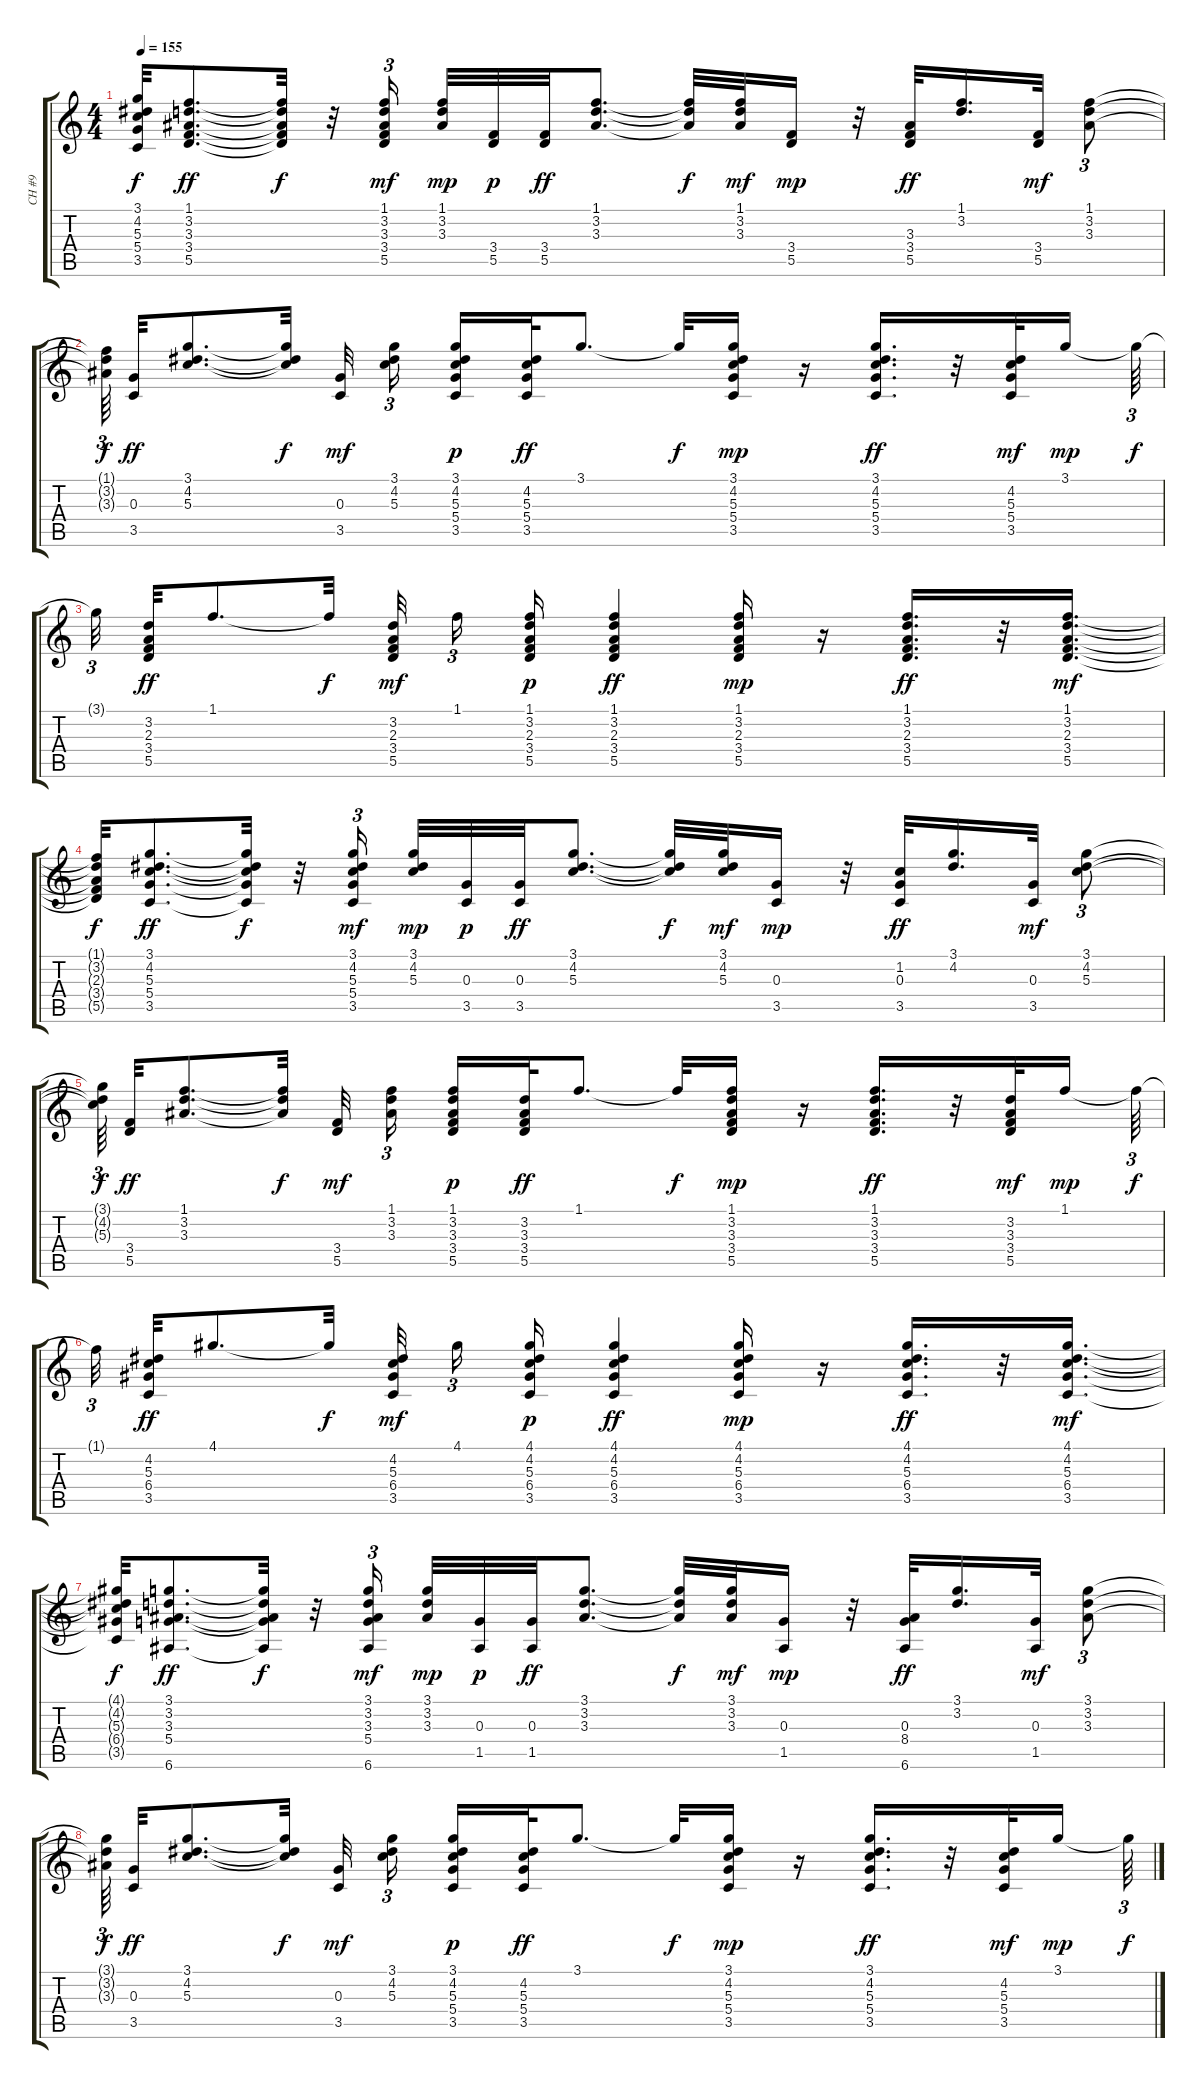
\track ("CH #9" "CH #9") {instrument acousticguitarsteel}
\staff {score tabs}
\tuning (E4 B3 G3 D3 A2 E2) {hide}
\ts (4 4)
\tempo 155
\clef g2
\ks c
(3.1{t} 4.2{t} 5.3{t} 5.4{t} 3.5{t}).32{dy f} (1.1 3.2 3.3 3.4 5.5).8{d dy ff} (1.1{t} 3.2{t} 3.3{t} 3.4{t} 5.5{t}).32{dy f} r.32 (1.1 3.2 3.3 3.4 5.5).16{tu (3 2) dy mf beam splitsecondary} (1.1 3.2 3.3).32{dy mp} (3.4 5.5).32{dy p} (3.4 5.5).32{dy ff} (1.1 3.2 3.3).8{d} (1.1{t} 3.2{t} 3.3{t}).32{dy f} (1.1 3.2 3.3).32{dy mf} (3.4 5.5).16{dy mp} r.32 (3.3 3.4 5.5).32{dy ff} (1.1 3.2).16{d} (3.4 5.5).32{dy mf} (1.1 3.2 3.3).8{tu (3 2)} |
(1.1{t} 3.2{t} 3.3{t}).64{tu (3 2) dy f beam splitsecondary} (0.3 3.5).32{dy ff} (3.1 4.2 5.3).8{d} (3.1{t} 4.2{t} 5.3{t}).32{dy f} (0.3 3.5).32{dy mf beam splitsecondary} (3.1 4.2 5.3).16{tu (3 2) beam splitsecondary} (3.1 4.2 5.3 5.4 3.5).16{dy p} (4.2 5.3 5.4 3.5).32{dy ff} 3.1.8{d} 3.1{t}.32{dy f} (3.1 4.2 5.3 5.4 3.5).16{dy mp} r.16 (3.1 4.2 5.3 5.4 3.5).16{d dy ff} r.32 (4.2 5.3 5.4 3.5).32{dy mf} 3.1.16{dy mp beam splitsecondary} 3.1{t}.64{tu (3 2) dy f} |
3.1{t}.32{tu (3 2) beam splitsecondary} (3.2 2.3 3.4 5.5).32{dy ff} 1.1.8{d} 1.1{t}.32{dy f} (3.2 2.3 3.4 5.5).32{dy mf beam splitsecondary} 1.1.16{tu (3 2)} (1.1 3.2 2.3 3.4 5.5).16{dy p} (1.1 3.2 2.3 3.4 5.5).4{dy ff} (1.1 3.2 2.3 3.4 5.5).16{dy mp} r.16 (1.1 3.2 2.3 3.4 5.5).16{d dy ff} r.32 (1.1 3.2 2.3 3.4 5.5).16{d dy mf} |
(1.1{t} 3.2{t} 2.3{t} 3.4{t} 5.5{t}).32{dy f} (3.1 4.2 5.3 5.4 3.5).8{d dy ff} (3.1{t} 4.2{t} 5.3{t} 5.4{t} 3.5{t}).32{dy f} r.32 (3.1 4.2 5.3 5.4 3.5).16{tu (3 2) dy mf beam splitsecondary} (3.1 4.2 5.3).32{dy mp} (0.3 3.5).32{dy p} (0.3 3.5).32{dy ff} (3.1 4.2 5.3).8{d} (3.1{t} 4.2{t} 5.3{t}).32{dy f} (3.1 4.2 5.3).32{dy mf} (0.3 3.5).16{dy mp} r.32 (1.2 0.3 3.5).32{dy ff} (3.1 4.2).16{d} (0.3 3.5).32{dy mf} (3.1 4.2 5.3).8{tu (3 2)} |
(3.1{t} 4.2{t} 5.3{t}).64{tu (3 2) dy f beam splitsecondary} (3.4 5.5).32{dy ff} (1.1 3.2 3.3).8{d} (1.1{t} 3.2{t} 3.3{t}).32{dy f} (3.4 5.5).32{dy mf beam splitsecondary} (1.1 3.2 3.3).16{tu (3 2) beam splitsecondary} (1.1 3.2 3.3 3.4 5.5).16{dy p} (3.2 3.3 3.4 5.5).32{dy ff} 1.1.8{d} 1.1{t}.32{dy f} (1.1 3.2 3.3 3.4 5.5).16{dy mp} r.16 (1.1 3.2 3.3 3.4 5.5).16{d dy ff} r.32 (3.2 3.3 3.4 5.5).32{dy mf} 1.1.16{dy mp beam splitsecondary} 1.1{t}.64{tu (3 2) dy f} |
1.1{t}.32{tu (3 2) beam splitsecondary} (4.2 5.3 6.4 3.5).32{dy ff} 4.1.8{d} 4.1{t}.32{dy f} (4.2 5.3 6.4 3.5).32{dy mf beam splitsecondary} 4.1.16{tu (3 2)} (4.1 4.2 5.3 6.4 3.5).16{dy p} (4.1 4.2 5.3 6.4 3.5).4{dy ff} (4.1 4.2 5.3 6.4 3.5).16{dy mp} r.16 (4.1 4.2 5.3 6.4 3.5).16{d dy ff} r.32 (4.1 4.2 5.3 6.4 3.5).16{d dy mf} |
(4.1{t} 4.2{t} 5.3{t} 6.4{t} 3.5{t}).32{dy f} (3.1 3.2 3.3 5.4 6.6).8{d dy ff} (3.1{t} 3.2{t} 3.3{t} 5.4{t} 6.6{t}).32{dy f} r.32 (3.1 3.2 3.3 5.4 6.6).16{tu (3 2) dy mf beam splitsecondary} (3.1 3.2 3.3).32{dy mp} (0.3 1.5).32{dy p} (0.3 1.5).32{dy ff} (3.1 3.2 3.3).8{d} (3.1{t} 3.2{t} 3.3{t}).32{dy f} (3.1 3.2 3.3).32{dy mf} (0.3 1.5).16{dy mp} r.32 (0.3 8.4 6.6).32{dy ff} (3.1 3.2).16{d} (0.3 1.5).32{dy mf} (3.1 3.2 3.3).8{tu (3 2)} |
(3.1{t} 3.2{t} 3.3{t}).64{tu (3 2) dy f beam splitsecondary} (0.3 3.5).32{dy ff} (3.1 4.2 5.3).8{d} (3.1{t} 4.2{t} 5.3{t}).32{dy f} (0.3 3.5).32{dy mf beam splitsecondary} (3.1 4.2 5.3).16{tu (3 2) beam splitsecondary} (3.1 4.2 5.3 5.4 3.5).16{dy p} (4.2 5.3 5.4 3.5).32{dy ff} 3.1.8{d} 3.1{t}.32{dy f} (3.1 4.2 5.3 5.4 3.5).16{dy mp} r.16 (3.1 4.2 5.3 5.4 3.5).16{d dy ff} r.32 (4.2 5.3 5.4 3.5).32{dy mf} 3.1.16{dy mp beam splitsecondary} 3.1{t}.64{tu (3 2) dy f}
